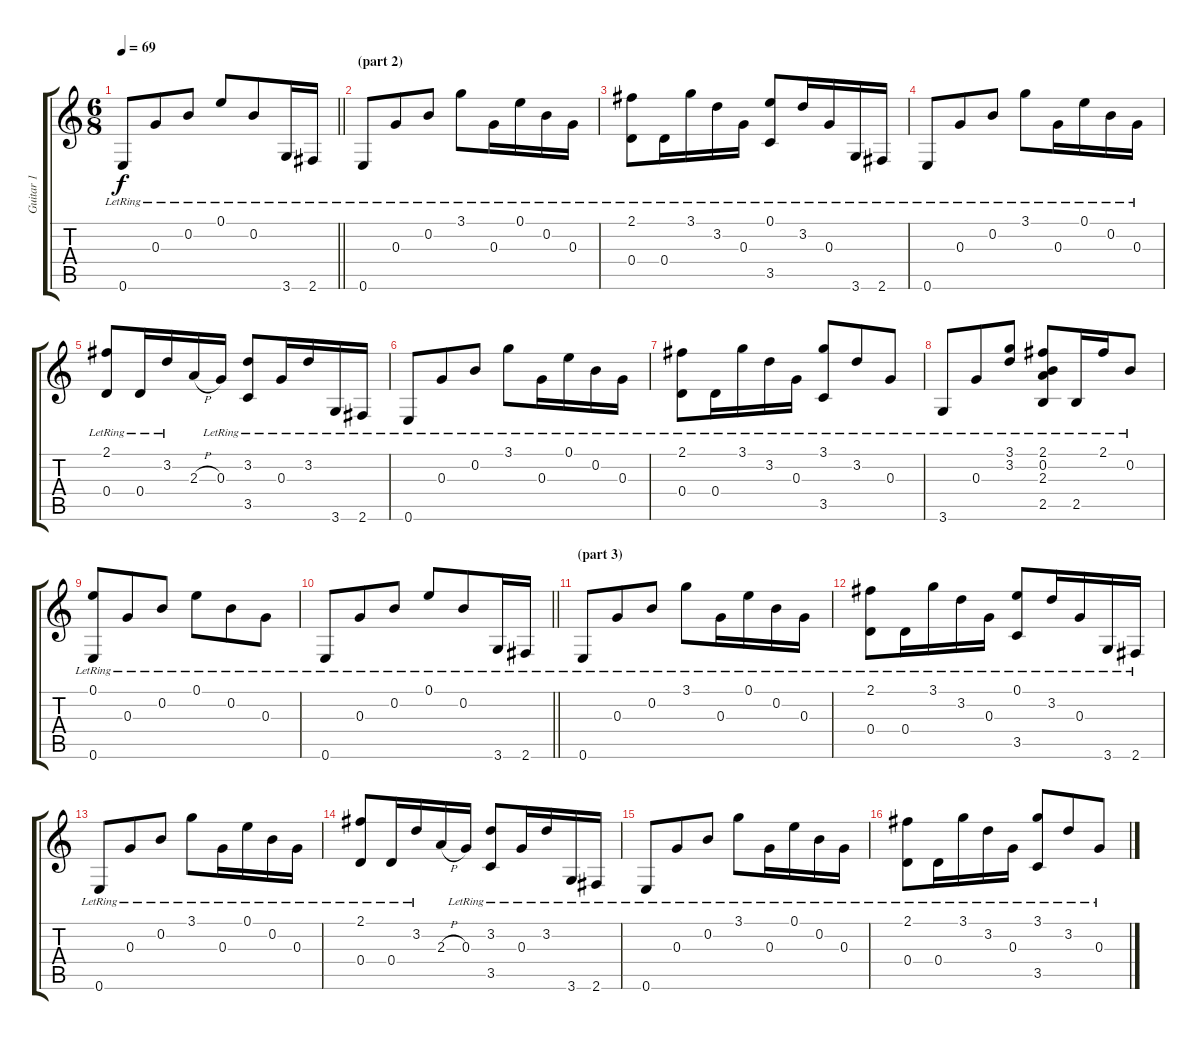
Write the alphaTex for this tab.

\track ("Guitar 1" "Guitar 1") {instrument acousticguitarsteel}
\staff {score tabs}
\tuning (E4 B3 G3 D3 A2 E2) {hide}
\ts (6 8)
\tempo 69
\clef g2
\barLineRight lightlight
\ks c
0.6{lr}.8{dy f} 0.3{lr}.8 0.2{lr}.8 0.1{lr}.8 0.2{lr}.8 3.6{lr}.16 2.6{lr}.16 |
\section ("" "(part 2)")
0.6{lr}.8 0.3{lr}.8 0.2{lr}.8 3.1{lr}.8 0.3{lr}.16 0.1{lr}.16 0.2{lr}.16 0.3{lr}.16 |
(2.1{lr} 0.4{lr}).8 0.4{lr}.16 3.1{lr}.16 3.2{lr}.16 0.3{lr}.16 (0.1{lr} 3.5{lr}).8 3.2{lr}.16 0.3{lr}.16 3.6{lr}.16 2.6{lr}.16 |
0.6{lr}.8 0.3{lr}.8 0.2{lr}.8 3.1{lr}.8 0.3{lr}.16 0.1{lr}.16 0.2{lr}.16 0.3{lr}.16 |
(2.1{lr} 0.4{lr}).8 0.4{lr}.16 3.2{lr}.16 2.3{h}.16 0.3{lr}.16 (3.2{lr} 3.5{lr}).8 0.3{lr}.16 3.2{lr}.16 3.6{lr}.16 2.6{lr}.16 |
0.6{lr}.8 0.3{lr}.8 0.2{lr}.8 3.1{lr}.8 0.3{lr}.16 0.1{lr}.16 0.2{lr}.16 0.3{lr}.16 |
(2.1{lr} 0.4{lr}).8 0.4{lr}.16 3.1{lr}.16 3.2{lr}.16 0.3{lr}.16 (3.1{lr} 3.5{lr}).8 3.2{lr}.8 0.3{lr}.8 |
3.6{lr}.8 0.3{lr}.8 (3.1{lr} 3.2{lr}).8 (2.1{lr} 0.2{lr} 2.3{lr} 2.5{lr}).8 2.5{lr}.16 2.1{lr}.16 0.2{lr}.8 |
(0.1{lr} 0.6{lr}).8 0.3{lr}.8 0.2{lr}.8 0.1{lr}.8 0.2{lr}.8 0.3{lr}.8 |
\barLineRight lightlight
0.6{lr}.8 0.3{lr}.8 0.2{lr}.8 0.1{lr}.8 0.2{lr}.8 3.6{lr}.16 2.6{lr}.16 |
\section ("" "(part 3)")
0.6{lr}.8 0.3{lr}.8 0.2{lr}.8 3.1{lr}.8 0.3{lr}.16 0.1{lr}.16 0.2{lr}.16 0.3{lr}.16 |
(2.1{lr} 0.4{lr}).8 0.4{lr}.16 3.1{lr}.16 3.2{lr}.16 0.3{lr}.16 (0.1{lr} 3.5{lr}).8 3.2{lr}.16 0.3{lr}.16 3.6{lr}.16 2.6{lr}.16 |
0.6{lr}.8 0.3{lr}.8 0.2{lr}.8 3.1{lr}.8 0.3{lr}.16 0.1{lr}.16 0.2{lr}.16 0.3{lr}.16 |
(2.1{lr} 0.4{lr}).8 0.4{lr}.16 3.2{lr}.16 2.3{h}.16 0.3{lr}.16 (3.2{lr} 3.5{lr}).8 0.3{lr}.16 3.2{lr}.16 3.6{lr}.16 2.6{lr}.16 |
0.6{lr}.8 0.3{lr}.8 0.2{lr}.8 3.1{lr}.8 0.3{lr}.16 0.1{lr}.16 0.2{lr}.16 0.3{lr}.16 |
(2.1{lr} 0.4{lr}).8 0.4{lr}.16 3.1{lr}.16 3.2{lr}.16 0.3{lr}.16 (3.1{lr} 3.5{lr}).8 3.2{lr}.8 0.3{lr}.8
